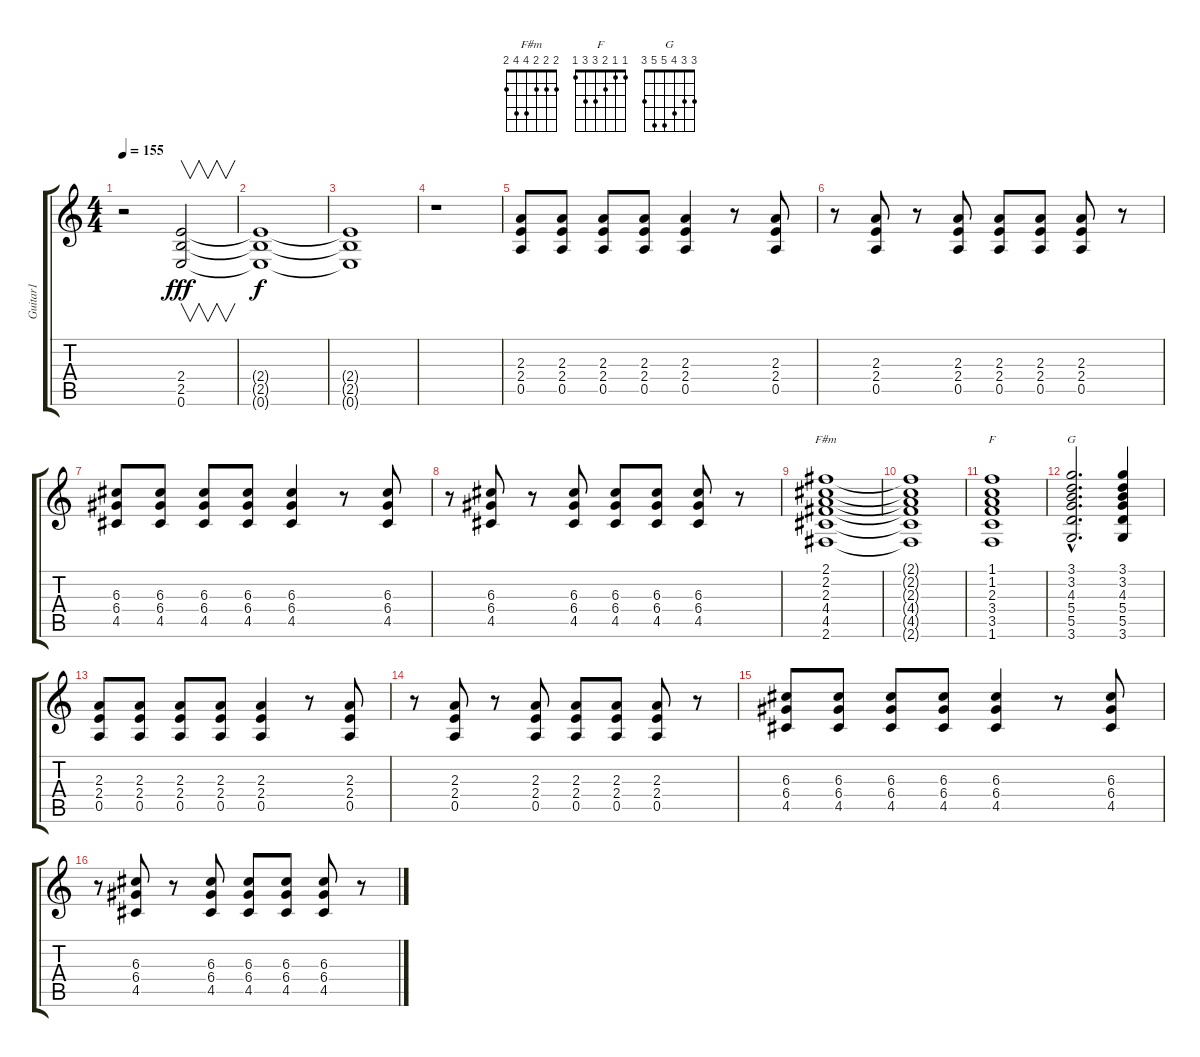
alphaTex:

\track ("Guitar1" "Guitar1") {instrument distortionguitar}
\staff {score tabs}
\tuning (E4 B3 G3 D3 A2 E2) {hide}
\chord ("F#m" 2 2 2 4 4 2)
\chord ("F" 1 1 2 3 3 1)
\chord ("G" 3 3 4 5 5 3)
\ts (4 4)
\tempo 155
\clef g2
\ks c
r.2{dy fff instrument distortionguitar} (2.4 2.5 0.6).2{v} |
(2.4{t} 2.5{t} 0.6{t}).1{dy f} |
(2.4{t} 2.5{t} 0.6{t}).1 |
r.1 |
(2.3 2.4 0.5).8 (2.3 2.4 0.5).8 (2.3 2.4 0.5).8 (2.3 2.4 0.5).8 (2.3 2.4 0.5).4 r.8 (2.3 2.4 0.5).8 |
r.8 (2.3 2.4 0.5).8 r.8 (2.3 2.4 0.5).8 (2.3 2.4 0.5).8 (2.3 2.4 0.5).8 (2.3 2.4 0.5).8 r.8 |
(6.3 6.4 4.5).8 (6.3 6.4 4.5).8 (6.3 6.4 4.5).8 (6.3 6.4 4.5).8 (6.3 6.4 4.5).4 r.8 (6.3 6.4 4.5).8 |
r.8 (6.3 6.4 4.5).8 r.8 (6.3 6.4 4.5).8 (6.3 6.4 4.5).8 (6.3 6.4 4.5).8 (6.3 6.4 4.5).8 r.8 |
(2.1 2.2 2.3 4.4 4.5 2.6).1{ch "F#m"} |
(2.1{t} 2.2{t} 2.3{t} 4.4{t} 4.5{t} 2.6{t}).1 |
(1.1 1.2 2.3 3.4 3.5 1.6).1{ch "F"} |
(3.1{hac} 3.2{hac} 4.3{hac} 5.4{hac} 5.5{hac} 3.6{hac}).2{d ch "G"} (3.1 3.2 4.3 5.4 5.5 3.6).4 |
(2.3 2.4 0.5).8 (2.3 2.4 0.5).8 (2.3 2.4 0.5).8 (2.3 2.4 0.5).8 (2.3 2.4 0.5).4 r.8 (2.3 2.4 0.5).8 |
r.8 (2.3 2.4 0.5).8 r.8 (2.3 2.4 0.5).8 (2.3 2.4 0.5).8 (2.3 2.4 0.5).8 (2.3 2.4 0.5).8 r.8 |
(6.3 6.4 4.5).8 (6.3 6.4 4.5).8 (6.3 6.4 4.5).8 (6.3 6.4 4.5).8 (6.3 6.4 4.5).4 r.8 (6.3 6.4 4.5).8 |
r.8 (6.3 6.4 4.5).8 r.8 (6.3 6.4 4.5).8 (6.3 6.4 4.5).8 (6.3 6.4 4.5).8 (6.3 6.4 4.5).8 r.8
